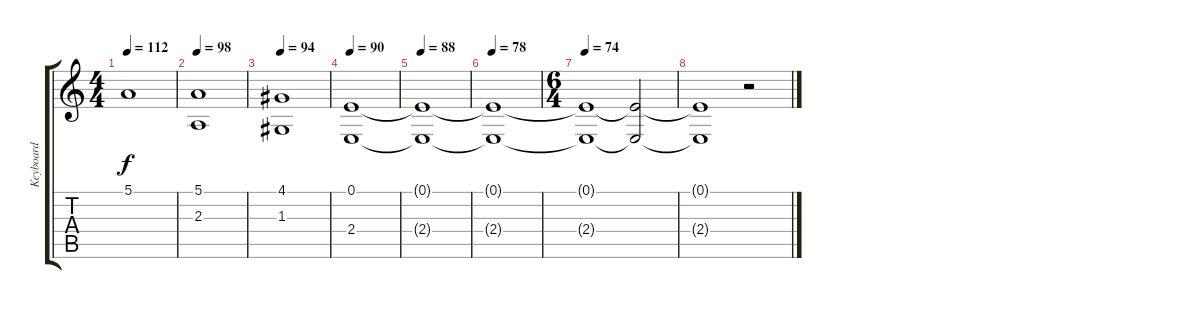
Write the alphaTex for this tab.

\track ("Keyboard" "Keyboard") {instrument stringensemble2}
\staff {score tabs}
\tuning (E4 B3 G3 D3 A2 E2) {hide}
\ts (4 4)
\tempo 112
\clef g2
\ks c
5.1{t}.1{dy f} |
\tempo 98
(5.1 2.3).1 |
\tempo 94
(4.1 1.3).1 |
\tempo 90
(0.1 2.4).1 |
\tempo 88
(0.1{t} 2.4{t}).1 |
\tempo 78
(0.1{t} 2.4{t}).1 |
\ts (6 4)
\tempo 74
(0.1{t} 2.4{t}).1 (0.1{t} 2.4{t}).2 |
(0.1{t} 2.4{t}).1 r.2
